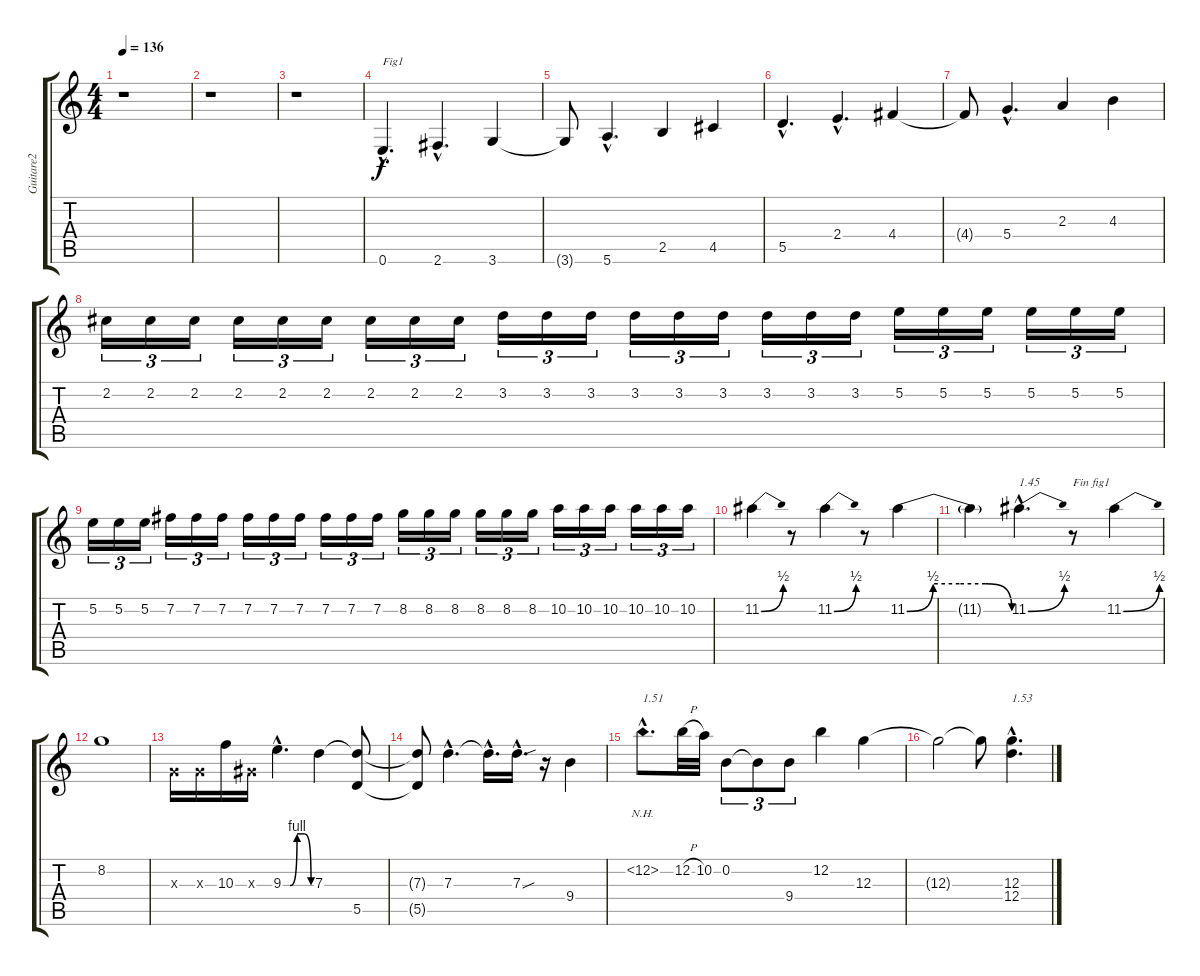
\track ("Guitare2" "Guitare2") {instrument distortionguitar}
\staff {score tabs}
\tuning (E4 B3 G3 D3 A2 E2) {hide}
\ts (4 4)
\tempo 136
\clef g2
\ks c
r.1{dy f} |
r.1 |
r.1 |
0.6{hac}.4{d txt "Fig1"} 2.6{hac}.4{d} 3.6.4 |
3.6{t}.8 5.6{hac}.4{d} 2.5.4 4.5.4 |
5.5{hac}.4{d} 2.4{hac}.4{d} 4.4.4 |
4.4{t}.8 5.4{hac}.4{d} 2.3.4 4.3.4 |
2.2.16{tu (3 2)} 2.2.16{tu (3 2)} 2.2.16{tu (3 2)} 2.2.16{tu (3 2)} 2.2.16{tu (3 2)} 2.2.16{tu (3 2)} 2.2.16{tu (3 2)} 2.2.16{tu (3 2)} 2.2.16{tu (3 2)} 3.2.16{tu (3 2)} 3.2.16{tu (3 2)} 3.2.16{tu (3 2)} 3.2.16{tu (3 2)} 3.2.16{tu (3 2)} 3.2.16{tu (3 2)} 3.2.16{tu (3 2)} 3.2.16{tu (3 2)} 3.2.16{tu (3 2)} 5.2.16{tu (3 2)} 5.2.16{tu (3 2)} 5.2.16{tu (3 2)} 5.2.16{tu (3 2)} 5.2.16{tu (3 2)} 5.2.16{tu (3 2)} |
5.2.16{tu (3 2)} 5.2.16{tu (3 2)} 5.2.16{tu (3 2)} 7.2.16{tu (3 2)} 7.2.16{tu (3 2)} 7.2.16{tu (3 2)} 7.2.16{tu (3 2)} 7.2.16{tu (3 2)} 7.2.16{tu (3 2)} 7.2.16{tu (3 2)} 7.2.16{tu (3 2)} 7.2.16{tu (3 2)} 8.2.16{tu (3 2)} 8.2.16{tu (3 2)} 8.2.16{tu (3 2)} 8.2.16{tu (3 2)} 8.2.16{tu (3 2)} 8.2.16{tu (3 2)} 10.2.16{tu (3 2)} 10.2.16{tu (3 2)} 10.2.16{tu (3 2)} 10.2.16{tu (3 2)} 10.2.16{tu (3 2)} 10.2.16{tu (3 2)} |
11.2{be (bend 0 0 60 2)}.4 r.8 11.2{be (bend 0 0 60 2)}.4 r.8 11.2{be (custom 0 0 15 2 30 2 45 2 60 0)}.4 |
11.2{t}.4 11.2{be (bend 0 0 60 2) hac}.4{d txt "1.45"} r.8{txt "Fin fig1"} 11.2{be (bend 0 0 60 2)}.4 |
8.2.1 |
0.3{x}.16 0.3{x}.16 10.3.16 1.3{x}.16 9.3{be (custom 0 0 15 0 30 4 45 4 60 0) hac}.4{d} 7.3.4 (7.3{t} 5.5).8 |
(7.3{t} 5.5{t}).8 7.3{hac}.4{d} 7.3{hac t}.16{d} 7.3{sou hac}.16{d} r.16 9.4.4 |
12.2{nh hac}.8{d txt "1.51"} 12.2{h}.32 10.2.32 0.2.8{tu (3 2)} 0.2{t}.8{tu (3 2)} 9.4.8{tu (3 2)} 12.2.4 12.3.4 |
12.3{t}.2 12.3{t}.8 (12.3{hac} 12.4{hac}).4{d txt "1.53"}
